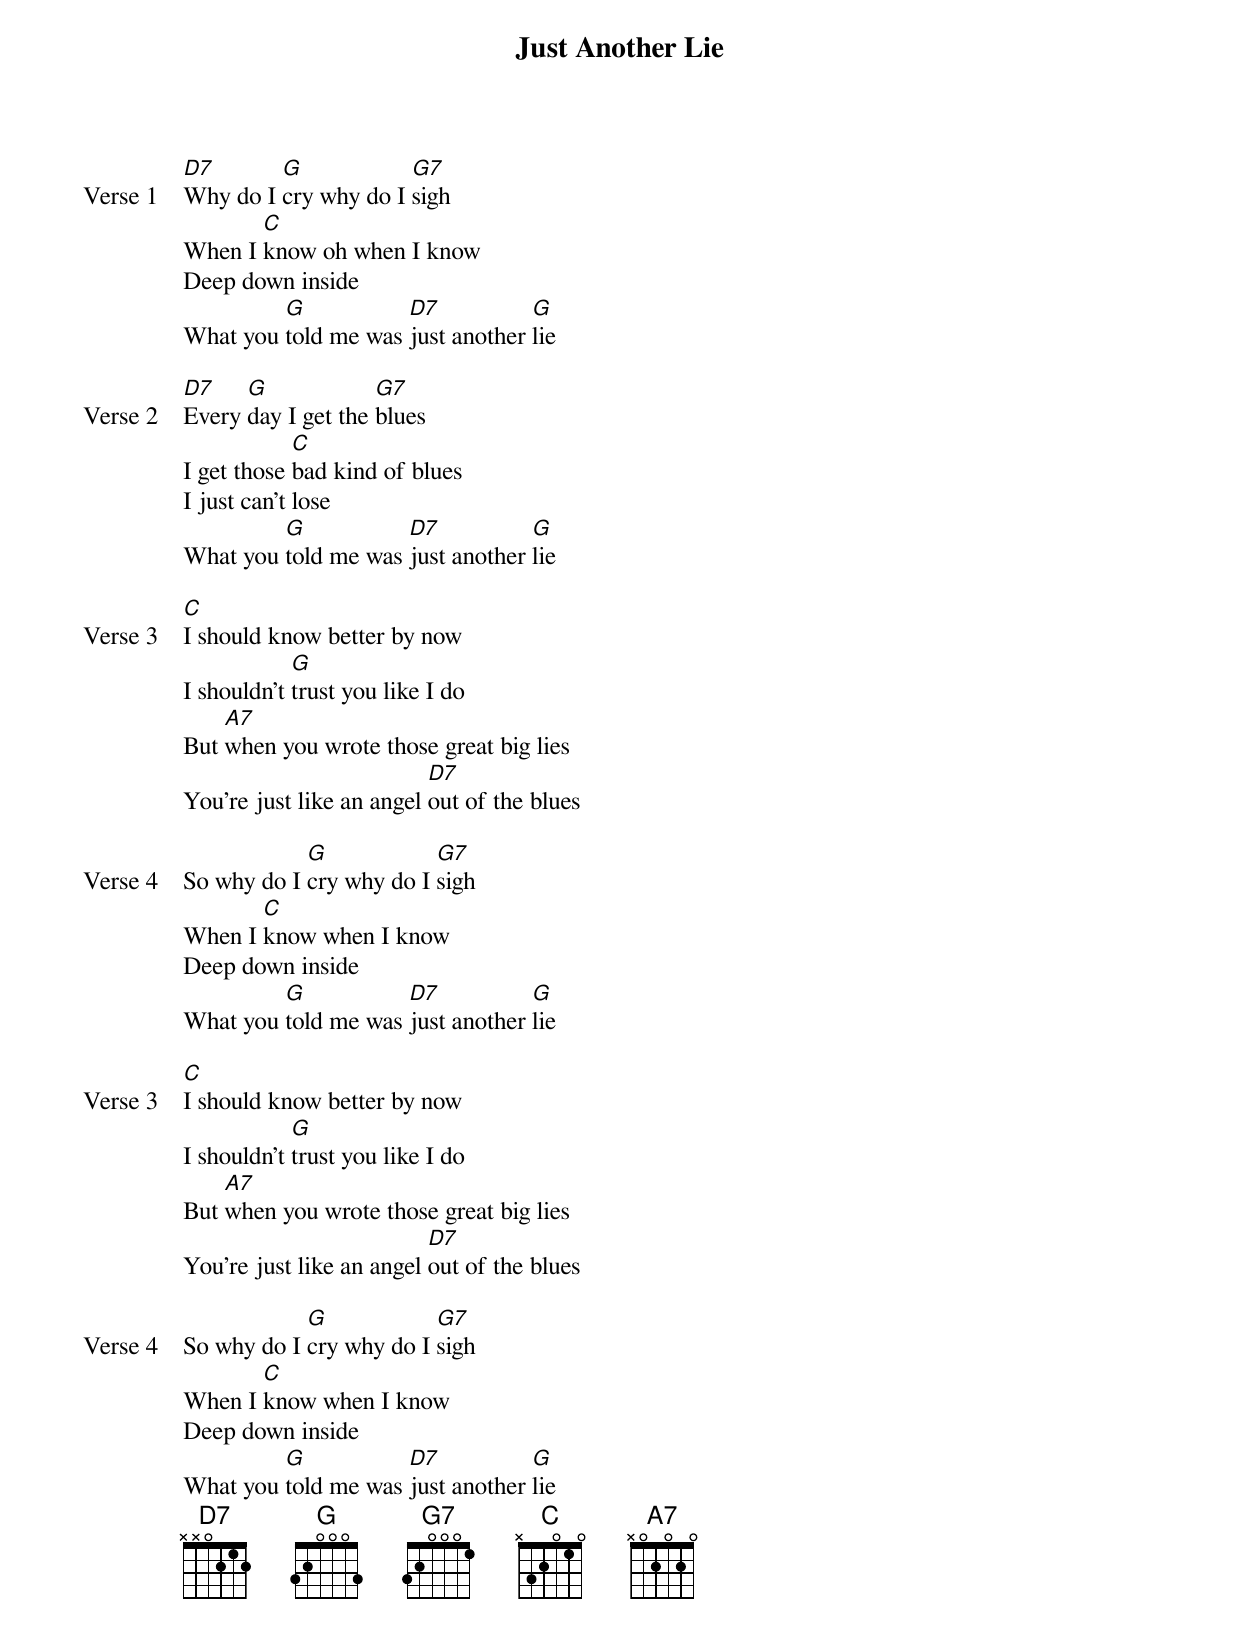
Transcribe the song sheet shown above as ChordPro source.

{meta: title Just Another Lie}
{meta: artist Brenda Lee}
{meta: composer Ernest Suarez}
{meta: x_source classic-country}
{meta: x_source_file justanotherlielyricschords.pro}
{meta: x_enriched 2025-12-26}

{start_of_verse: Verse 1}
[D7]Why do I [G]cry why do I [G7]sigh
When I [C]know oh when I know
Deep down inside
What you [G]told me was [D7]just another [G]lie
{end_of_verse}

{start_of_verse: Verse 2}
[D7]Every [G]day I get the [G7]blues
I get those [C]bad kind of blues
I just can't lose
What you [G]told me was [D7]just another [G]lie
{end_of_verse}

{start_of_verse: Verse 3}
[C]I should know better by now
I shouldn't [G]trust you like I do
But [A7]when you wrote those great big lies
You're just like an angel [D7]out of the blues
{end_of_verse}

{start_of_verse: Verse 4}
So why do I [G]cry why do I [G7]sigh
When I [C]know when I know
Deep down inside
What you [G]told me was [D7]just another [G]lie
{end_of_verse}

{start_of_verse: Verse 3}
[C]I should know better by now
I shouldn't [G]trust you like I do
But [A7]when you wrote those great big lies
You're just like an angel [D7]out of the blues
{end_of_verse}

{start_of_verse: Verse 4}
So why do I [G]cry why do I [G7]sigh
When I [C]know when I know
Deep down inside
What you [G]told me was [D7]just another [G]lie
{end_of_verse}
